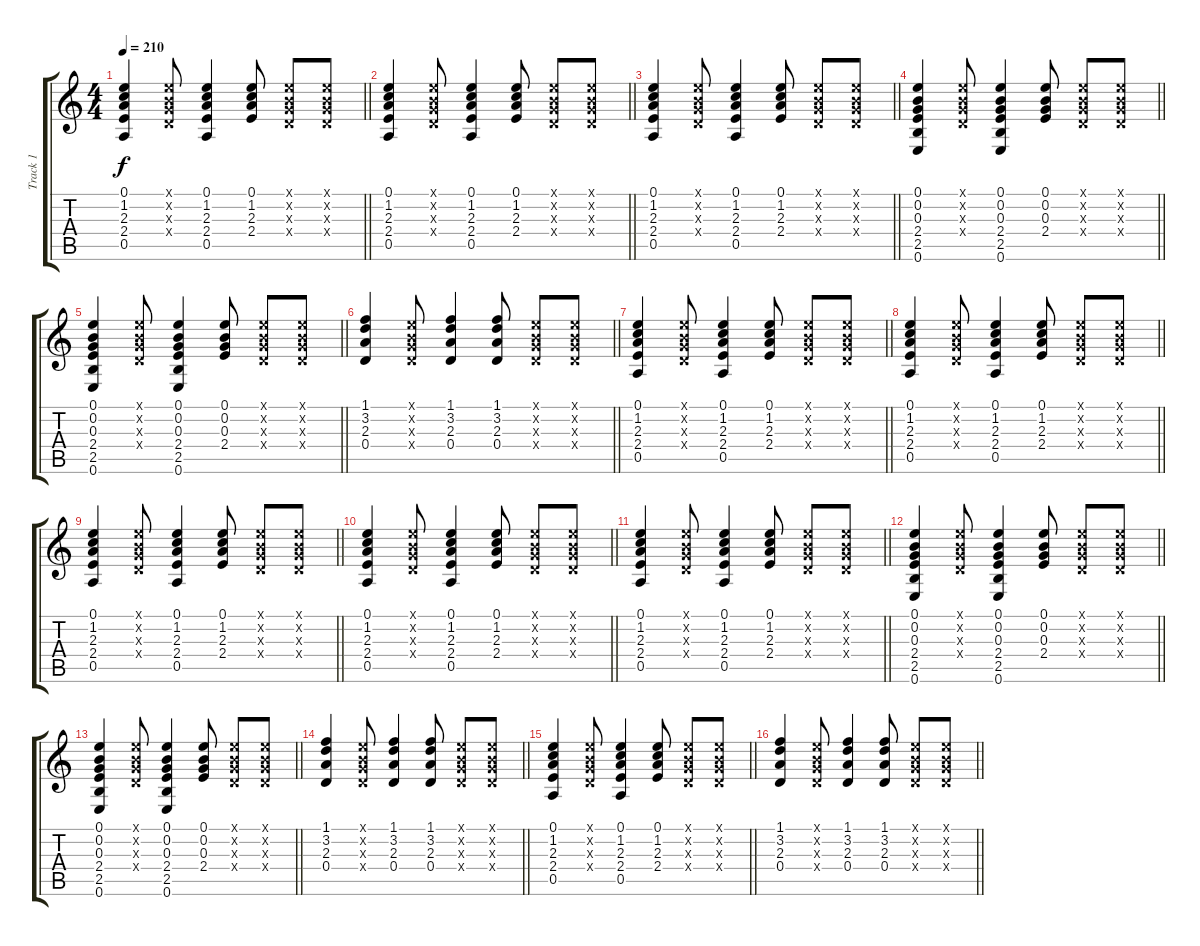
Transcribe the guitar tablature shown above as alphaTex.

\track ("Track 1" "Track 1") {instrument acousticguitarsteel}
\staff {score tabs}
\tuning (E4 B3 G3 D3 A2 E2) {hide}
\ts (4 4)
\tempo 210
\clef g2
\barLineRight lightlight
\ks c
(0.1 1.2 2.3 2.4 0.5).4{dy f} (0.1{x} 0.2{x} 0.3{x} 0.4{x}).8 (0.1 1.2 2.3 2.4 0.5).4 (0.1 1.2 2.3 2.4).8 (0.1{x} 0.2{x} 0.3{x} 0.4{x}).8 (0.1{x} 0.2{x} 0.3{x} 0.4{x}).8 |
\barLineRight lightlight
(0.1 1.2 2.3 2.4 0.5).4 (0.1{x} 0.2{x} 0.3{x} 0.4{x}).8 (0.1 1.2 2.3 2.4 0.5).4 (0.1 1.2 2.3 2.4).8 (0.1{x} 0.2{x} 0.3{x} 0.4{x}).8 (0.1{x} 0.2{x} 0.3{x} 0.4{x}).8 |
\barLineRight lightlight
(0.1 1.2 2.3 2.4 0.5).4 (0.1{x} 0.2{x} 0.3{x} 0.4{x}).8 (0.1 1.2 2.3 2.4 0.5).4 (0.1 1.2 2.3 2.4).8 (0.1{x} 0.2{x} 0.3{x} 0.4{x}).8 (0.1{x} 0.2{x} 0.3{x} 0.4{x}).8 |
\barLineRight lightlight
(0.1 0.2 0.3 2.4 2.5 0.6).4 (0.1{x} 0.2{x} 0.3{x} 0.4{x}).8 (0.1 0.2 0.3 2.4 2.5 0.6).4 (0.1 0.2 0.3 2.4).8 (0.1{x} 0.2{x} 0.3{x} 0.4{x}).8 (0.1{x} 0.2{x} 0.3{x} 0.4{x}).8 |
\barLineRight lightlight
(0.1 0.2 0.3 2.4 2.5 0.6).4 (0.1{x} 0.2{x} 0.3{x} 0.4{x}).8 (0.1 0.2 0.3 2.4 2.5 0.6).4 (0.1 0.2 0.3 2.4).8 (0.1{x} 0.2{x} 0.3{x} 0.4{x}).8 (0.1{x} 0.2{x} 0.3{x} 0.4{x}).8 |
\barLineRight lightlight
(1.1 3.2 2.3 0.4).4 (0.1{x} 0.2{x} 0.3{x} 0.4{x}).8 (1.1 3.2 2.3 0.4).4 (1.1 3.2 2.3 0.4).8 (0.1{x} 0.2{x} 0.3{x} 0.4{x}).8 (0.1{x} 0.2{x} 0.3{x} 0.4{x}).8 |
\barLineRight lightlight
(0.1 1.2 2.3 2.4 0.5).4 (0.1{x} 0.2{x} 0.3{x} 0.4{x}).8 (0.1 1.2 2.3 2.4 0.5).4 (0.1 1.2 2.3 2.4).8 (0.1{x} 0.2{x} 0.3{x} 0.4{x}).8 (0.1{x} 0.2{x} 0.3{x} 0.4{x}).8 |
\barLineRight lightlight
(0.1 1.2 2.3 2.4 0.5).4 (0.1{x} 0.2{x} 0.3{x} 0.4{x}).8 (0.1 1.2 2.3 2.4 0.5).4 (0.1 1.2 2.3 2.4).8 (0.1{x} 0.2{x} 0.3{x} 0.4{x}).8 (0.1{x} 0.2{x} 0.3{x} 0.4{x}).8 |
\barLineRight lightlight
(0.1 1.2 2.3 2.4 0.5).4 (0.1{x} 0.2{x} 0.3{x} 0.4{x}).8 (0.1 1.2 2.3 2.4 0.5).4 (0.1 1.2 2.3 2.4).8 (0.1{x} 0.2{x} 0.3{x} 0.4{x}).8 (0.1{x} 0.2{x} 0.3{x} 0.4{x}).8 |
\barLineRight lightlight
(0.1 1.2 2.3 2.4 0.5).4 (0.1{x} 0.2{x} 0.3{x} 0.4{x}).8 (0.1 1.2 2.3 2.4 0.5).4 (0.1 1.2 2.3 2.4).8 (0.1{x} 0.2{x} 0.3{x} 0.4{x}).8 (0.1{x} 0.2{x} 0.3{x} 0.4{x}).8 |
\barLineRight lightlight
(0.1 1.2 2.3 2.4 0.5).4 (0.1{x} 0.2{x} 0.3{x} 0.4{x}).8 (0.1 1.2 2.3 2.4 0.5).4 (0.1 1.2 2.3 2.4).8 (0.1{x} 0.2{x} 0.3{x} 0.4{x}).8 (0.1{x} 0.2{x} 0.3{x} 0.4{x}).8 |
\barLineRight lightlight
(0.1 0.2 0.3 2.4 2.5 0.6).4 (0.1{x} 0.2{x} 0.3{x} 0.4{x}).8 (0.1 0.2 0.3 2.4 2.5 0.6).4 (0.1 0.2 0.3 2.4).8 (0.1{x} 0.2{x} 0.3{x} 0.4{x}).8 (0.1{x} 0.2{x} 0.3{x} 0.4{x}).8 |
\barLineRight lightlight
(0.1 0.2 0.3 2.4 2.5 0.6).4 (0.1{x} 0.2{x} 0.3{x} 0.4{x}).8 (0.1 0.2 0.3 2.4 2.5 0.6).4 (0.1 0.2 0.3 2.4).8 (0.1{x} 0.2{x} 0.3{x} 0.4{x}).8 (0.1{x} 0.2{x} 0.3{x} 0.4{x}).8 |
\barLineRight lightlight
(1.1 3.2 2.3 0.4).4 (0.1{x} 0.2{x} 0.3{x} 0.4{x}).8 (1.1 3.2 2.3 0.4).4 (1.1 3.2 2.3 0.4).8 (0.1{x} 0.2{x} 0.3{x} 0.4{x}).8 (0.1{x} 0.2{x} 0.3{x} 0.4{x}).8 |
\barLineRight lightlight
(0.1 1.2 2.3 2.4 0.5).4 (0.1{x} 0.2{x} 0.3{x} 0.4{x}).8 (0.1 1.2 2.3 2.4 0.5).4 (0.1 1.2 2.3 2.4).8 (0.1{x} 0.2{x} 0.3{x} 0.4{x}).8 (0.1{x} 0.2{x} 0.3{x} 0.4{x}).8 |
\barLineRight lightlight
(1.1 3.2 2.3 0.4).4 (0.1{x} 0.2{x} 0.3{x} 0.4{x}).8 (1.1 3.2 2.3 0.4).4 (1.1 3.2 2.3 0.4).8 (0.1{x} 0.2{x} 0.3{x} 0.4{x}).8 (0.1{x} 0.2{x} 0.3{x} 0.4{x}).8
